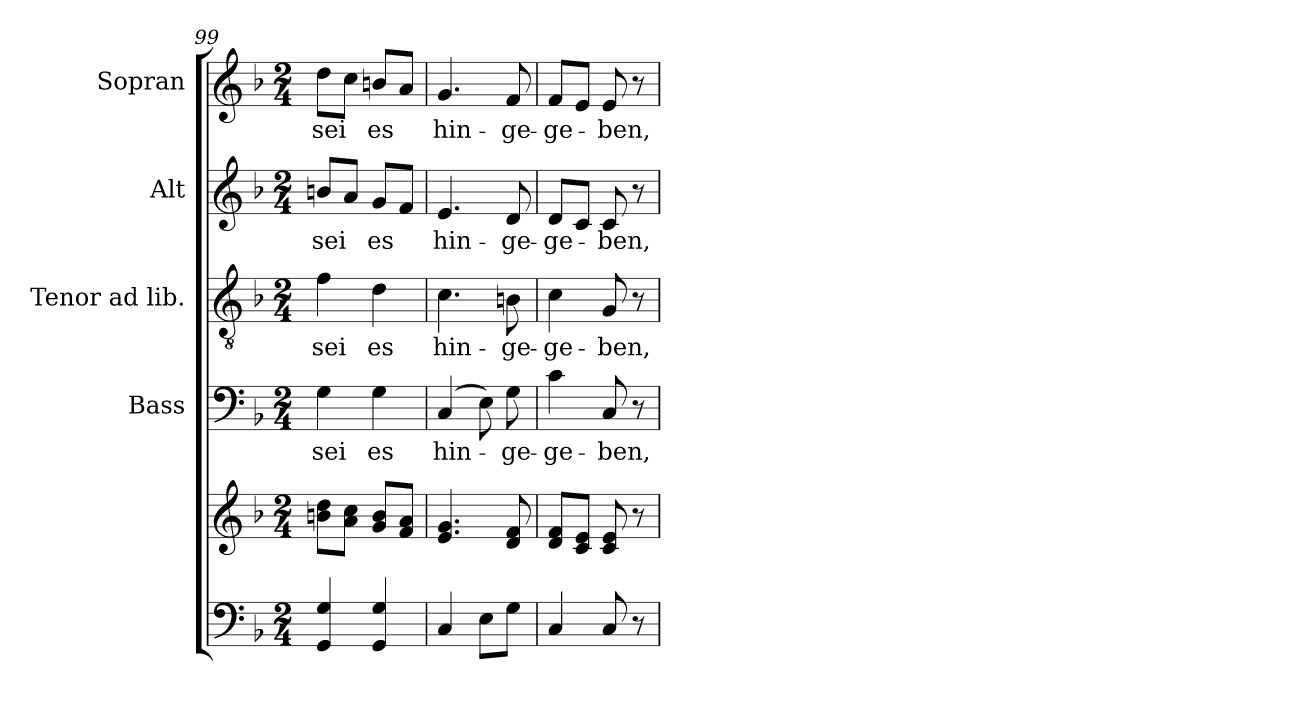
**kern	**kern	**kern	**text	**kern	**text	**kern	**text	**kern	**text
*part5	*part5	*part4	*part4	*part3	*part3	*part2	*part2	*part1	*part1
*staff6	*staff5	*staff4	*staff4	*staff3	*staff3	*staff2	*staff2	*staff1	*staff1
*	*	*I"Bass	*	*I"Tenor ad lib.	*	*I"Alt	*	*I"Sopran	*
*	*	*I'B.	*	*I'T.	*	*I'A.	*	*I'S.	*
*clefF4	*clefG2	*clefF4	*	*clefGv2	*	*clefG2	*	*clefG2	*
*k[b-]	*k[b-]	*k[b-]	*	*k[b-]	*	*k[b-]	*	*k[b-]	*
*F:	*F:	*F:	*	*F:	*	*F:	*	*F:	*
*M2/4	*M2/4	*M2/4	*	*M2/4	*	*M2/4	*	*M2/4	*
=99	=99	=99	=99	=99	=99	=99	=99	=99	=99
!	!	!	!LO:LY:b	!	!LO:LY:b	!	!LO:LY:b	!	!LO:LY:b
4GG/ 4G/	8bn\ 8dd\L	4G\	sei	4f\	sei	8bn/L	sei	8dd\L	sei
.	8a\ 8cc\J	.	.	.	.	8a/J	.	8cc\J	.
!	!	!	!LO:LY:b	!	!LO:LY:b	!	!LO:LY:b	!	!LO:LY:b
4GG/ 4G/	8g/ 8b/L	4G\	es	4d\	es	8g/L	es	8bn/L	es
.	8f/ 8a/J	.	.	.	.	8f/J	.	8a/J	.
=100	=100	=100	=100	=100	=100	=100	=100	=100	=100
!	!	!	!LO:LY:b	!	!LO:LY:b	!	!LO:LY:b	!	!LO:LY:b
4C/	4.e/ 4.g/	(4C/	hin-	4.c\	hin-	4.e/	hin-	4.g/	hin-
8E\L	.	8E\)	.	.	.	.	.	.	.
!	!	!	!LO:LY:b	!	!LO:LY:b	!	!LO:LY:b	!	!LO:LY:b
8G\J	8d/ 8f/	8G\	-ge-	8Bn\	-ge-	8d/	-ge-	8f/	-ge-
=101	=101	=101	=101	=101	=101	=101	=101	=101	=101
!	!	!	!LO:LY:b	!	!LO:LY:b	!	!LO:LY:b	!	!LO:LY:b
4C/	8d/ 8f/L	4c\	-ge-	4c\	-ge-	8d/L	-ge-	8f/L	-ge-
.	8c/ 8e/J	.	.	.	.	8c/J	.	8e/J	.
!	!	!	!LO:LY:b	!	!LO:LY:b	!	!LO:LY:b	!	!LO:LY:b
8C/	8c/ 8e/	8C/	-ben,	8G/	-ben,	8c/	-ben,	8e/	-ben,
8r	8r	8r	.	8r	.	8r	.	8r	.
=	=	=	=	=	=	=	=	=	=
*-	*-	*-	*-	*-	*-	*-	*-	*-	*-
